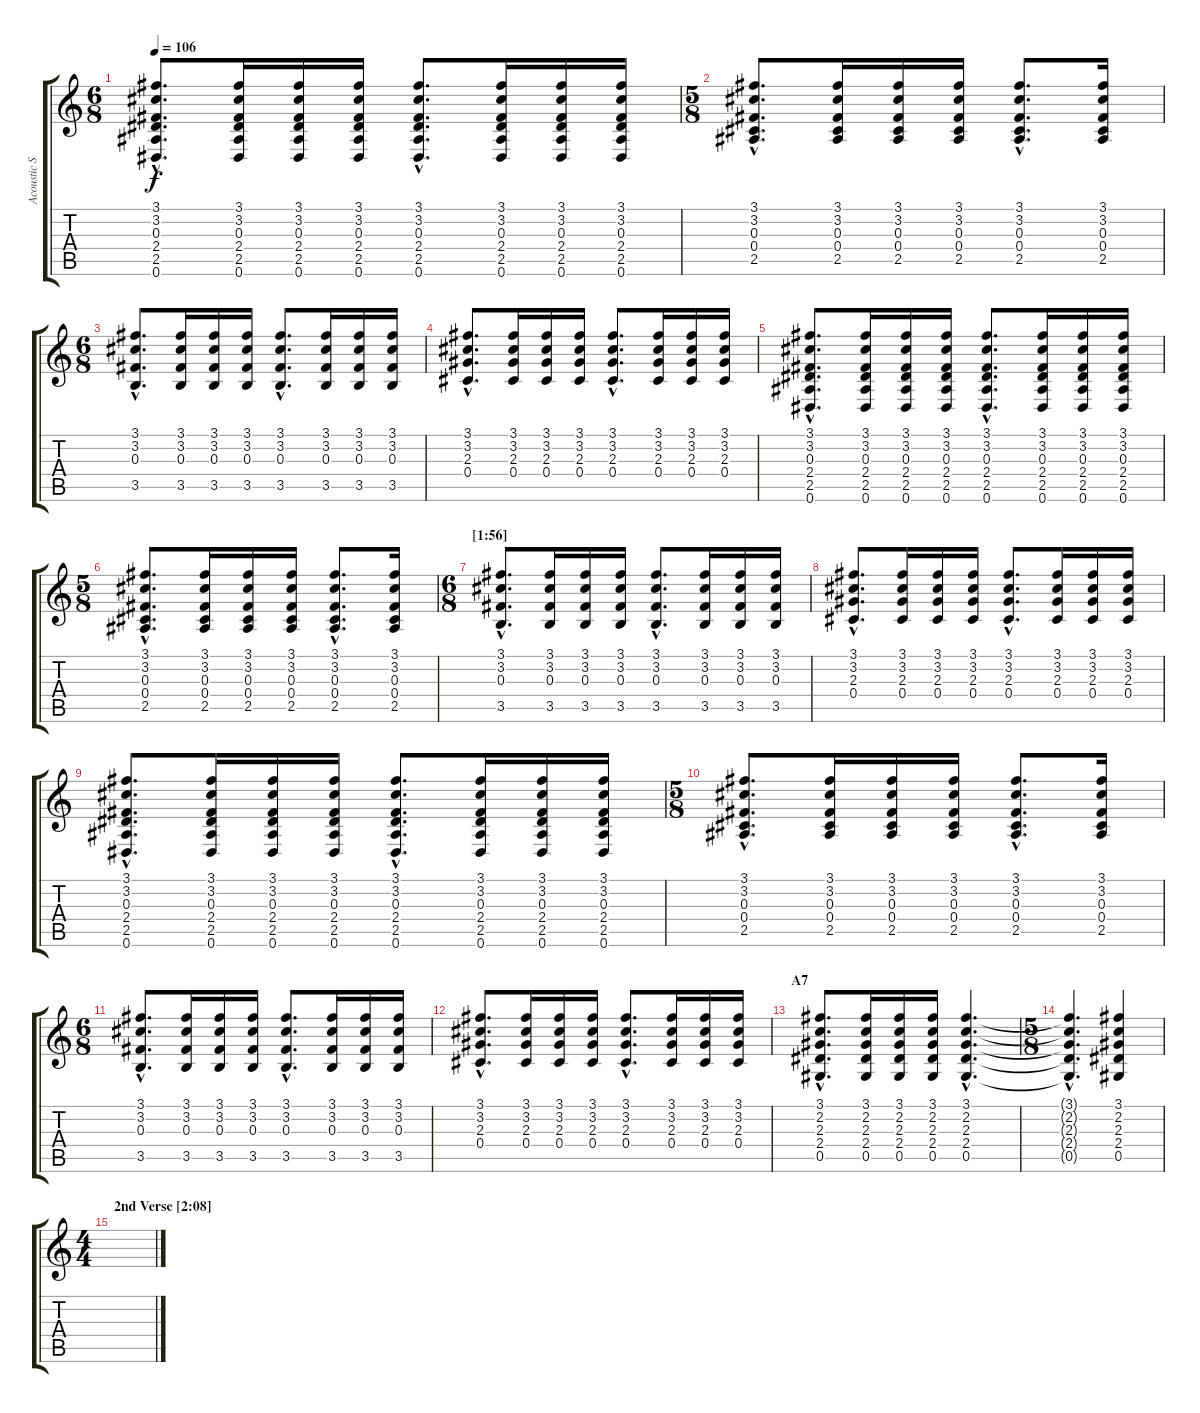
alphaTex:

\track ("Acoustic Steel" "Acoustic S") {instrument acousticguitarsteel}
\staff {score tabs}
\tuning (Eb4 Bb3 Gb3 Db3 Ab2 Eb2) {hide}
\ts (6 8)
\tempo 106
\clef g2
\ks c
(3.1{hac} 3.2{hac} 0.3{hac} 2.4{hac} 2.5{hac} 0.6{hac}).8{d dy f} (3.1 3.2 0.3 2.4 2.5 0.6).16 (3.1 3.2 0.3 2.4 2.5 0.6).16 (3.1 3.2 0.3 2.4 2.5 0.6).16 (3.1{hac} 3.2{hac} 0.3{hac} 2.4{hac} 2.5{hac} 0.6{hac}).8{d} (3.1 3.2 0.3 2.4 2.5 0.6).16 (3.1 3.2 0.3 2.4 2.5 0.6).16 (3.1 3.2 0.3 2.4 2.5 0.6).16 |
\ts (5 8)
(3.1{hac} 3.2{hac} 0.3{hac} 0.4{hac} 2.5{hac}).8{d} (3.1 3.2 0.3 0.4 2.5).16 (3.1 3.2 0.3 0.4 2.5).16 (3.1 3.2 0.3 0.4 2.5).16 (3.1{hac} 3.2{hac} 0.3{hac} 0.4{hac} 2.5{hac}).8{d} (3.1 3.2 0.3 0.4 2.5).16 |
\ts (6 8)
\section ("" "")
(3.1{hac} 3.2{hac} 0.3{hac} 3.5{hac}).8{d} (3.1 3.2 0.3 3.5).16 (3.1 3.2 0.3 3.5).16 (3.1 3.2 0.3 3.5).16 (3.1{hac} 3.2{hac} 0.3{hac} 3.5{hac}).8{d} (3.1 3.2 0.3 3.5).16 (3.1 3.2 0.3 3.5).16 (3.1 3.2 0.3 3.5).16 |
(3.1{hac} 3.2{hac} 2.3{hac} 0.4{hac}).8{d} (3.1 3.2 2.3 0.4).16 (3.1 3.2 2.3 0.4).16 (3.1 3.2 2.3 0.4).16 (3.1{hac} 3.2{hac} 2.3{hac} 0.4{hac}).8{d} (3.1 3.2 2.3 0.4).16 (3.1 3.2 2.3 0.4).16 (3.1 3.2 2.3 0.4).16 |
(3.1{hac} 3.2{hac} 0.3{hac} 2.4{hac} 2.5{hac} 0.6{hac}).8{d} (3.1 3.2 0.3 2.4 2.5 0.6).16 (3.1 3.2 0.3 2.4 2.5 0.6).16 (3.1 3.2 0.3 2.4 2.5 0.6).16 (3.1{hac} 3.2{hac} 0.3{hac} 2.4{hac} 2.5{hac} 0.6{hac}).8{d} (3.1 3.2 0.3 2.4 2.5 0.6).16 (3.1 3.2 0.3 2.4 2.5 0.6).16 (3.1 3.2 0.3 2.4 2.5 0.6).16 |
\ts (5 8)
(3.1{hac} 3.2{hac} 0.3{hac} 0.4{hac} 2.5{hac}).8{d} (3.1 3.2 0.3 0.4 2.5).16 (3.1 3.2 0.3 0.4 2.5).16 (3.1 3.2 0.3 0.4 2.5).16 (3.1{hac} 3.2{hac} 0.3{hac} 0.4{hac} 2.5{hac}).8{d} (3.1 3.2 0.3 0.4 2.5).16 |
\ts (6 8)
\section ("" "[1:56]")
(3.1{hac} 3.2{hac} 0.3{hac} 3.5{hac}).8{d} (3.1 3.2 0.3 3.5).16 (3.1 3.2 0.3 3.5).16 (3.1 3.2 0.3 3.5).16 (3.1{hac} 3.2{hac} 0.3{hac} 3.5{hac}).8{d} (3.1 3.2 0.3 3.5).16 (3.1 3.2 0.3 3.5).16 (3.1 3.2 0.3 3.5).16 |
(3.1{hac} 3.2{hac} 2.3{hac} 0.4{hac}).8{d} (3.1 3.2 2.3 0.4).16 (3.1 3.2 2.3 0.4).16 (3.1 3.2 2.3 0.4).16 (3.1{hac} 3.2{hac} 2.3{hac} 0.4{hac}).8{d} (3.1 3.2 2.3 0.4).16 (3.1 3.2 2.3 0.4).16 (3.1 3.2 2.3 0.4).16 |
(3.1{hac} 3.2{hac} 0.3{hac} 2.4{hac} 2.5{hac} 0.6{hac}).8{d} (3.1 3.2 0.3 2.4 2.5 0.6).16 (3.1 3.2 0.3 2.4 2.5 0.6).16 (3.1 3.2 0.3 2.4 2.5 0.6).16 (3.1{hac} 3.2{hac} 0.3{hac} 2.4{hac} 2.5{hac} 0.6{hac}).8{d} (3.1 3.2 0.3 2.4 2.5 0.6).16 (3.1 3.2 0.3 2.4 2.5 0.6).16 (3.1 3.2 0.3 2.4 2.5 0.6).16 |
\ts (5 8)
(3.1{hac} 3.2{hac} 0.3{hac} 0.4{hac} 2.5{hac}).8{d} (3.1 3.2 0.3 0.4 2.5).16 (3.1 3.2 0.3 0.4 2.5).16 (3.1 3.2 0.3 0.4 2.5).16 (3.1{hac} 3.2{hac} 0.3{hac} 0.4{hac} 2.5{hac}).8{d} (3.1 3.2 0.3 0.4 2.5).16 |
\ts (6 8)
\section ("" "")
(3.1{hac} 3.2{hac} 0.3{hac} 3.5{hac}).8{d} (3.1 3.2 0.3 3.5).16 (3.1 3.2 0.3 3.5).16 (3.1 3.2 0.3 3.5).16 (3.1{hac} 3.2{hac} 0.3{hac} 3.5{hac}).8{d} (3.1 3.2 0.3 3.5).16 (3.1 3.2 0.3 3.5).16 (3.1 3.2 0.3 3.5).16 |
(3.1{hac} 3.2{hac} 2.3{hac} 0.4{hac}).8{d} (3.1 3.2 2.3 0.4).16 (3.1 3.2 2.3 0.4).16 (3.1 3.2 2.3 0.4).16 (3.1{hac} 3.2{hac} 2.3{hac} 0.4{hac}).8{d} (3.1 3.2 2.3 0.4).16 (3.1 3.2 2.3 0.4).16 (3.1 3.2 2.3 0.4).16 |
\section ("" "A7")
(3.1{hac} 2.2{hac} 2.3{hac} 2.4{hac} 0.5{hac}).8{d} (3.1 2.2 2.3 2.4 0.5).16 (3.1 2.2 2.3 2.4 0.5).16 (3.1 2.2 2.3 2.4 0.5).16 (3.1{hac} 2.2{hac} 2.3{hac} 2.4{hac} 0.5{hac}).4{d} |
\ts (5 8)
(3.1{hac t} 2.2{hac t} 2.3{hac t} 2.4{hac t} 0.5{hac t}).4{d} (3.1 2.2 2.3 2.4 0.5).4 |
\ts (4 4)
\section ("" "2nd Verse [2:08]")
